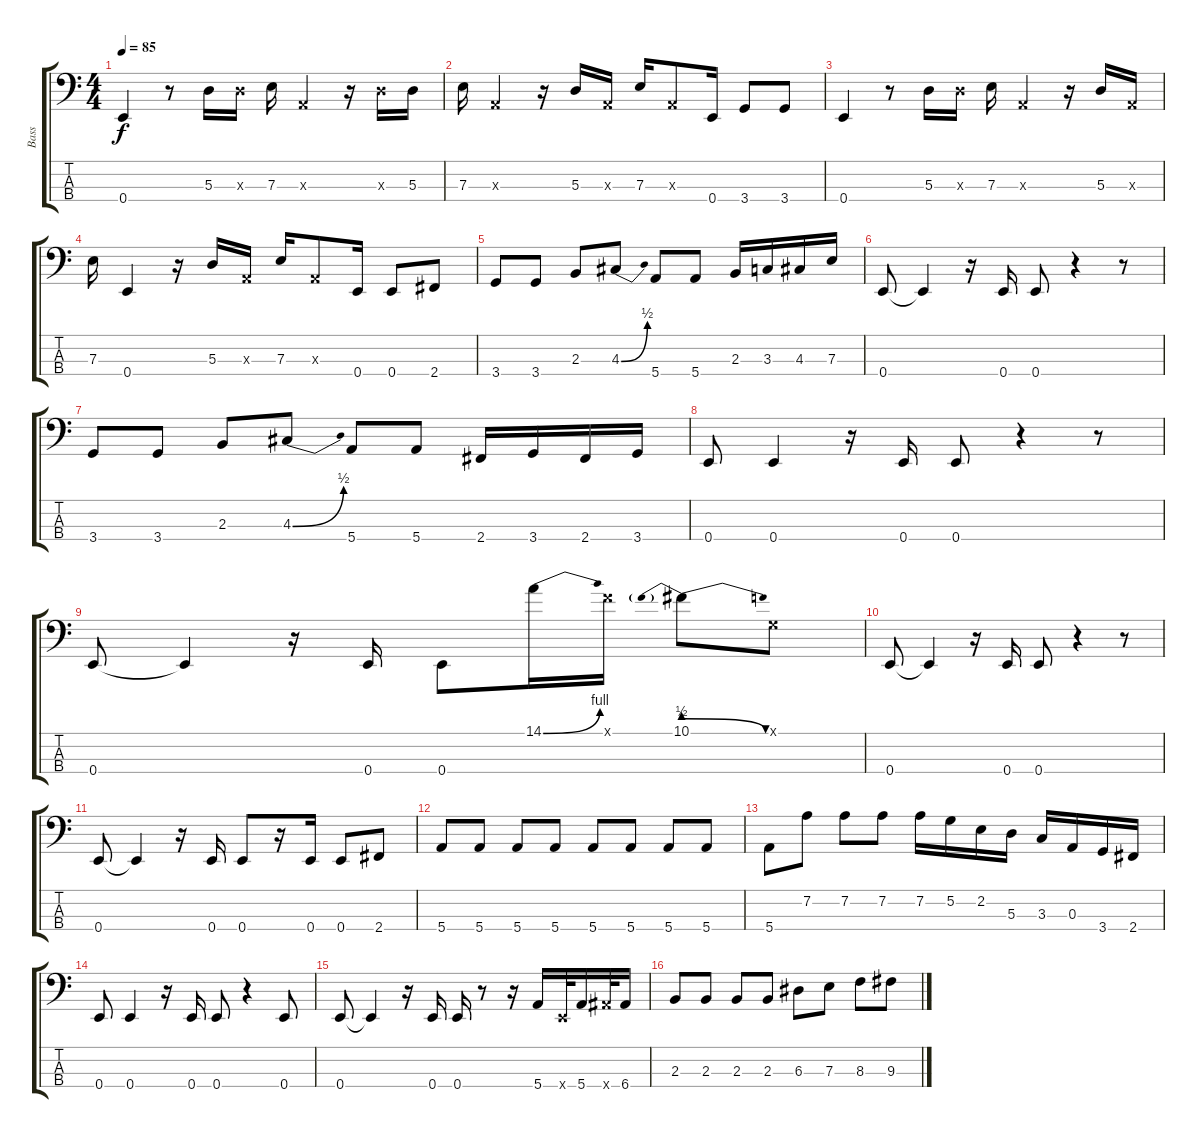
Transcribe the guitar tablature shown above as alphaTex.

\track ("Bass" "Bass") {instrument slapbass1}
\staff {score tabs}
\tuning (G2 D2 A1 E1) {hide}
\ts (4 4)
\tempo 85
\clef f4
\ks c
0.4.4{dy f} r.8 5.3.16 5.3{x}.16 7.3.16 0.3{x}.4 r.16 5.3{x}.16 5.3.16 |
7.3.16 0.3{x}.4 r.16 5.3.16 0.3{x}.16 7.3.16 0.3{x}.8 0.4.16 3.4.8 3.4.8 |
0.4.4 r.8 5.3.16 5.3{x}.16 7.3.16 0.3{x}.4 r.16 5.3.16 0.3{x}.16 |
7.3.16 0.4.4 r.16 5.3.16 0.3{x}.16 7.3.16 0.3{x}.8 0.4.16 0.4.8 2.4.8 |
3.4.8 3.4.8 2.3.8 4.3{be (bend 0 0 60 2)}.8 5.4.8 5.4.8 2.3.16 3.3.16 4.3.16 7.3.16 |
0.4.8 0.4{t}.4 r.16 0.4.16 0.4.8 r.4 r.8 |
3.4.8 3.4.8 2.3.8 4.3{be (bend 0 0 60 2)}.8 5.4.8 5.4.8 2.4.16 3.4.16 2.4.16 3.4.16 |
0.4.8 0.4.4 r.16 0.4.16 0.4.8 r.4 r.8 |
0.4.8 0.4{t}.4 r.16 0.4.16 0.4.8 14.1{be (bend 0 0 60 4)}.16 10.1{x}.16 10.1{be (prebendrelease 0 2 60 0)}.8 0.1{x}.8 |
0.4.8 0.4{t}.4 r.16 0.4.16 0.4.8 r.4 r.8 |
0.4.8 0.4{t}.4 r.16 0.4.16 0.4.8 r.16 0.4.16 0.4.8 2.4.8 |
5.4.8 5.4.8 5.4.8 5.4.8 5.4.8 5.4.8 5.4.8 5.4.8 |
5.4.8 7.2.8 7.2.8 7.2.8 7.2.16 5.2.16 2.2.16 5.3.16 3.3.16 0.3.16 3.4.16 2.4.16 |
0.4.8 0.4.4 r.16 0.4.16 0.4.8 r.4 0.4.8 |
0.4.8 0.4{t}.4 r.16 0.4.16 0.4.16 r.8 r.16 5.4.16 0.4{x}.32 5.4.16 6.4{x}.32 6.4.16 |
2.3.8 2.3.8 2.3.8 2.3.8 6.3.8 7.3.8 8.3.8 9.3.8
